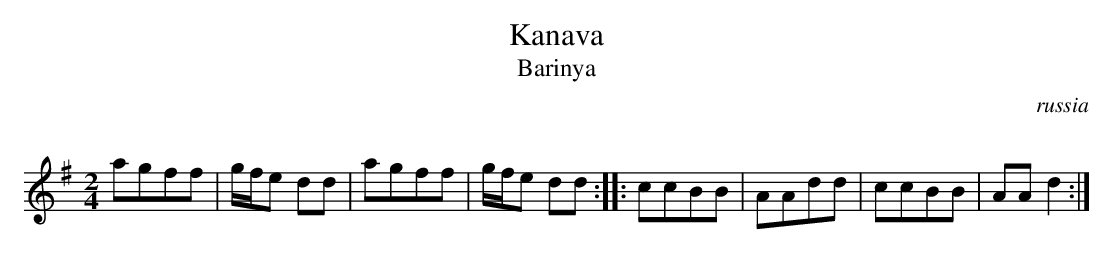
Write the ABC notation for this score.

X:1
T:Kanava
O:russia
T:Barinya
O:russia
Q:120
M:2/4
L:1/8
K:ADor
agff | g/2f/2e dd | agff | g/2f/2e dd :: \
ccBB | AAdd | ccBB | AA d2 :|
